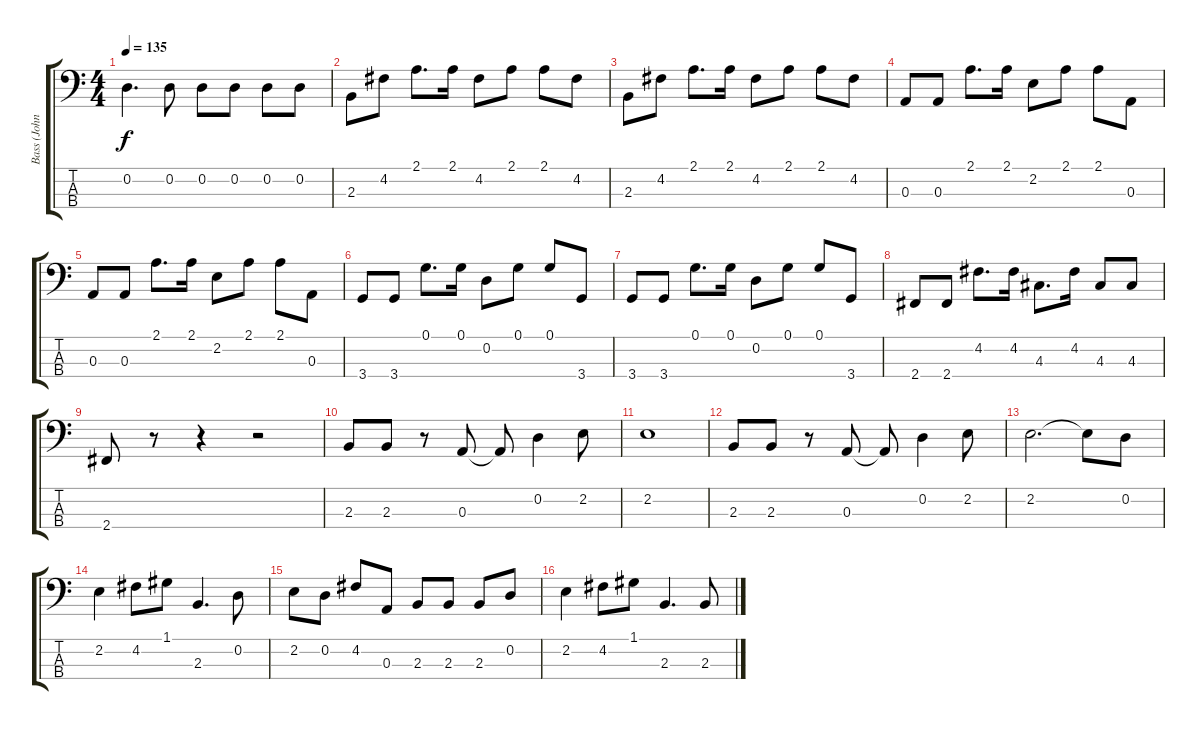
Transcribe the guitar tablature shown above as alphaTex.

\track ("Bass (John)" "Bass (John") {instrument slapbass1}
\staff {score tabs}
\tuning (G2 D2 A1 E1) {hide}
\ts (4 4)
\tempo 135
\clef f4
\ks c
0.2.4{d dy f} 0.2.8 0.2.8 0.2.8 0.2.8 0.2.8 |
2.3.8 4.2.8 2.1.8{d} 2.1.16 4.2.8 2.1.8 2.1.8 4.2.8 |
2.3.8 4.2.8 2.1.8{d} 2.1.16 4.2.8 2.1.8 2.1.8 4.2.8 |
0.3.8 0.3.8 2.1.8{d} 2.1.16 2.2.8 2.1.8 2.1.8 0.3.8 |
0.3.8 0.3.8 2.1.8{d} 2.1.16 2.2.8 2.1.8 2.1.8 0.3.8 |
3.4.8 3.4.8 0.1.8{d} 0.1.16 0.2.8 0.1.8 0.1.8 3.4.8 |
3.4.8 3.4.8 0.1.8{d} 0.1.16 0.2.8 0.1.8 0.1.8 3.4.8 |
2.4.8 2.4.8 4.2.8{d} 4.2.16 4.3.8{d} 4.2.16 4.3.8 4.3.8 |
2.4.8 r.8 r.4 r.2 |
2.3.8 2.3.8 r.8 0.3.8 0.3{t}.8 0.2.4 2.2.8 |
2.2.1 |
2.3.8 2.3.8 r.8 0.3.8 0.3{t}.8 0.2.4 2.2.8 |
2.2.2{d} 2.2{t}.8 0.2.8 |
2.2.4 4.2.8 1.1.8 2.3.4{d} 0.2.8 |
2.2.8 0.2.8 4.2.8 0.3.8 2.3.8 2.3.8 2.3.8 0.2.8 |
2.2.4 4.2.8 1.1.8 2.3.4{d} 2.3.8
